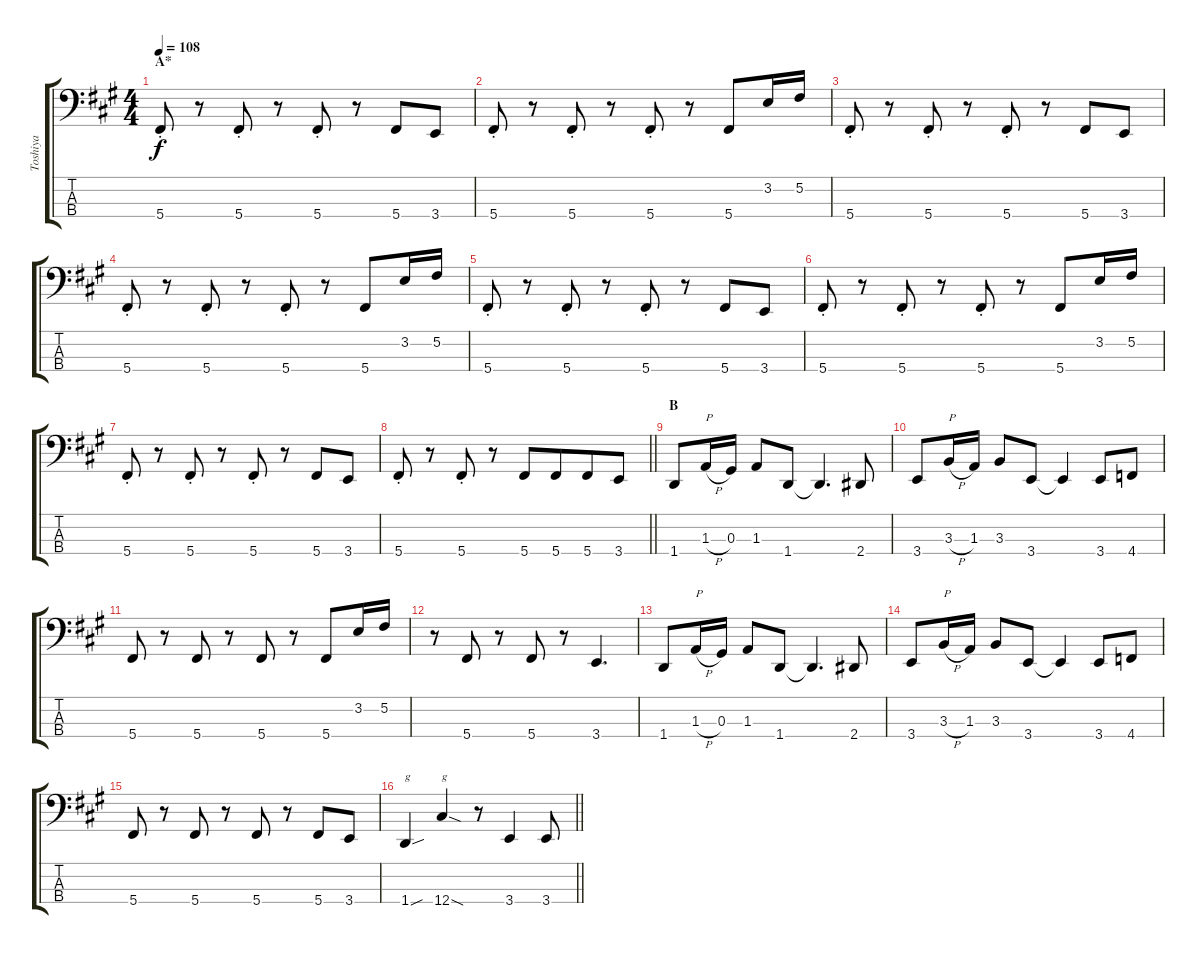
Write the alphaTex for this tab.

\track ("Toshiya" "Toshiya") {instrument electricbasspick}
\staff {score tabs}
\tuning (Gb2 Db2 Ab1 Db1) {hide}
\ts (4 4)
\section ("" "A*")
\tempo 108
\clef f4
\ks f#minor
5.4{st}.8{dy f} r.8 5.4{st}.8 r.8 5.4{st}.8 r.8 5.4.8 3.4.8 |
5.4{st}.8 r.8 5.4{st}.8 r.8 5.4{st}.8 r.8 5.4.8 3.2.16 5.2.16 |
5.4{st}.8 r.8 5.4{st}.8 r.8 5.4{st}.8 r.8 5.4.8 3.4.8 |
5.4{st}.8 r.8 5.4{st}.8 r.8 5.4{st}.8 r.8 5.4.8 3.2.16 5.2.16 |
5.4{st}.8 r.8 5.4{st}.8 r.8 5.4{st}.8 r.8 5.4.8 3.4.8 |
5.4{st}.8 r.8 5.4{st}.8 r.8 5.4{st}.8 r.8 5.4.8 3.2.16 5.2.16 |
5.4{st}.8 r.8 5.4{st}.8 r.8 5.4{st}.8 r.8 5.4.8 3.4.8 |
\barLineRight lightlight
5.4{st}.8 r.8 5.4{st}.8 r.8 5.4.8 5.4.8{beam merge} 5.4.8 3.4.8 |
\section ("" "B")
1.4.8 1.3{h}.16{txt "P"} 0.3.16 1.3.8 1.4.8 1.4{t}.4{d} 2.4.8 |
3.4.8 3.3{h}.16{txt "P"} 1.3.16 3.3.8 3.4.8 3.4{t}.4 3.4.8 4.4.8 |
5.4.8 r.8 5.4.8 r.8 5.4.8 r.8 5.4.8 3.2.16 5.2.16 |
r.8 5.4.8 r.8 5.4.8 r.8 3.4.4{d} |
1.4.8 1.3{h}.16{txt "P"} 0.3.16 1.3.8 1.4.8 1.4{t}.4{d} 2.4.8 |
3.4.8 3.3{h}.16{txt "P"} 1.3.16 3.3.8 3.4.8 3.4{t}.4 3.4.8 4.4.8 |
5.4.8 r.8 5.4.8 r.8 5.4.8 r.8 5.4.8 3.4.8 |
\barLineRight lightlight
1.4{sou}.4{txt "g"} 12.4{sod}.4{txt "g"} r.8 3.4.4 3.4.8
